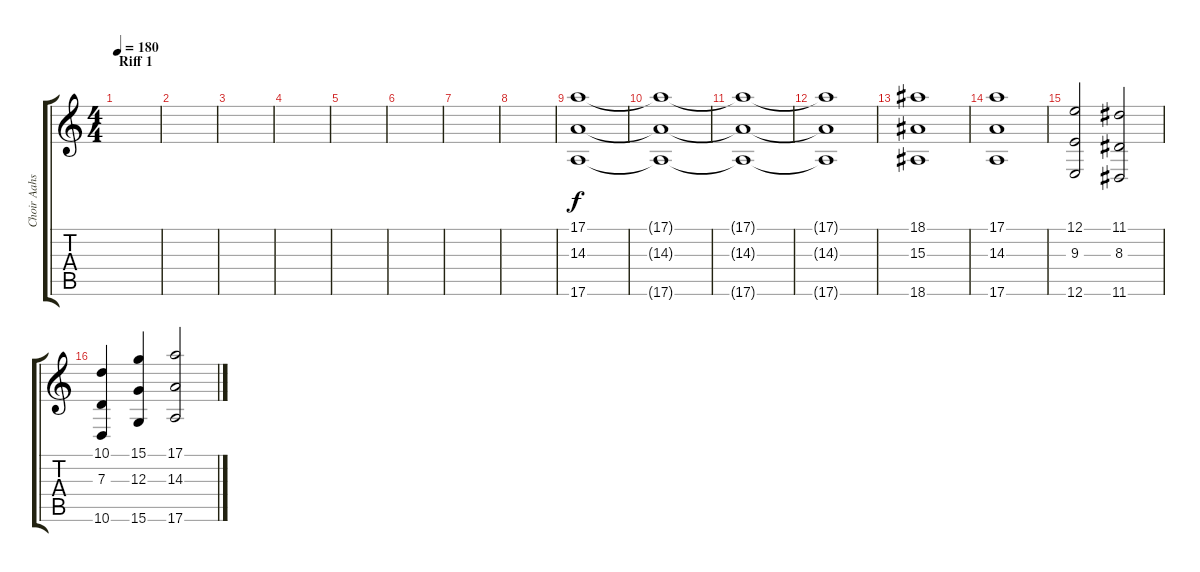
\track ("Choir Aahs" "Choir Aahs") {instrument choiraahs}
\staff {score tabs}
\tuning (E4 B3 G3 D3 A2 E2) {hide}
\ts (4 4)
\section ("" "Riff 1")
\tempo 180
\clef g2
\ks c
|
|
|
|
|
|
|
|
(17.1 14.3 17.6).1{volume 9 instrument choiraahs} |
(17.1{t} 14.3{t} 17.6{t}).1 |
(17.1{t} 14.3{t} 17.6{t}).1 |
(17.1{t} 14.3{t} 17.6{t}).1 |
(18.1 15.3 18.6).1 |
(17.1 14.3 17.6).1 |
(12.1 9.3 12.6).2 (11.1 8.3 11.6).2 |
(10.1 7.3 10.6).4 (15.1 12.3 15.6).4 (17.1 14.3 17.6).2
